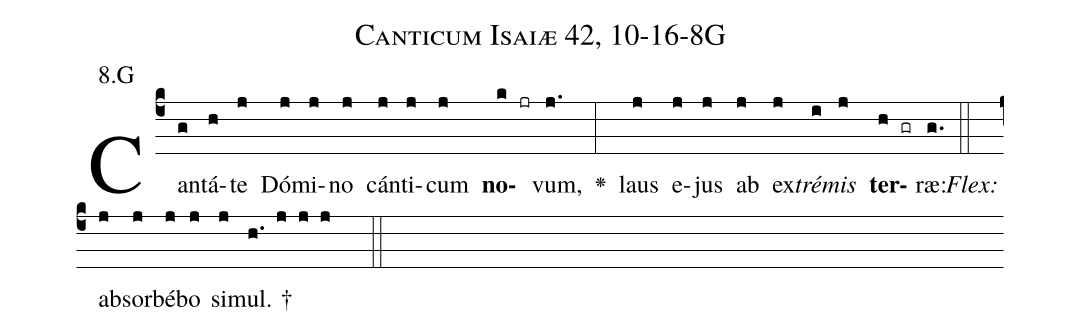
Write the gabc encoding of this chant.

name: Canticum Isaiæ 42, 10-16-8G;
annotation: 8.G;
%%
(c4)Can(g)tá(h)te(j) Dó(j)mi(j)no(j) cán(j)ti(j)cum(j) <b>no</b>(k jr)vum,(j.) <v>\greheightstar</v>(:) laus(j) e(j)jus(j) ab(j) ex(j)<i>tré</i>(i)<i>mis</i>(j) <b>ter</b>(h gr)ræ:(g.) (::)
<i>Flex:</i>()  ab(j)sor(j)bé(j)bo(j) si(j)mul. †(h. j j j  ::)

%E(j) u(j) o(i) u(j) a(h) e.(g.) (::)
